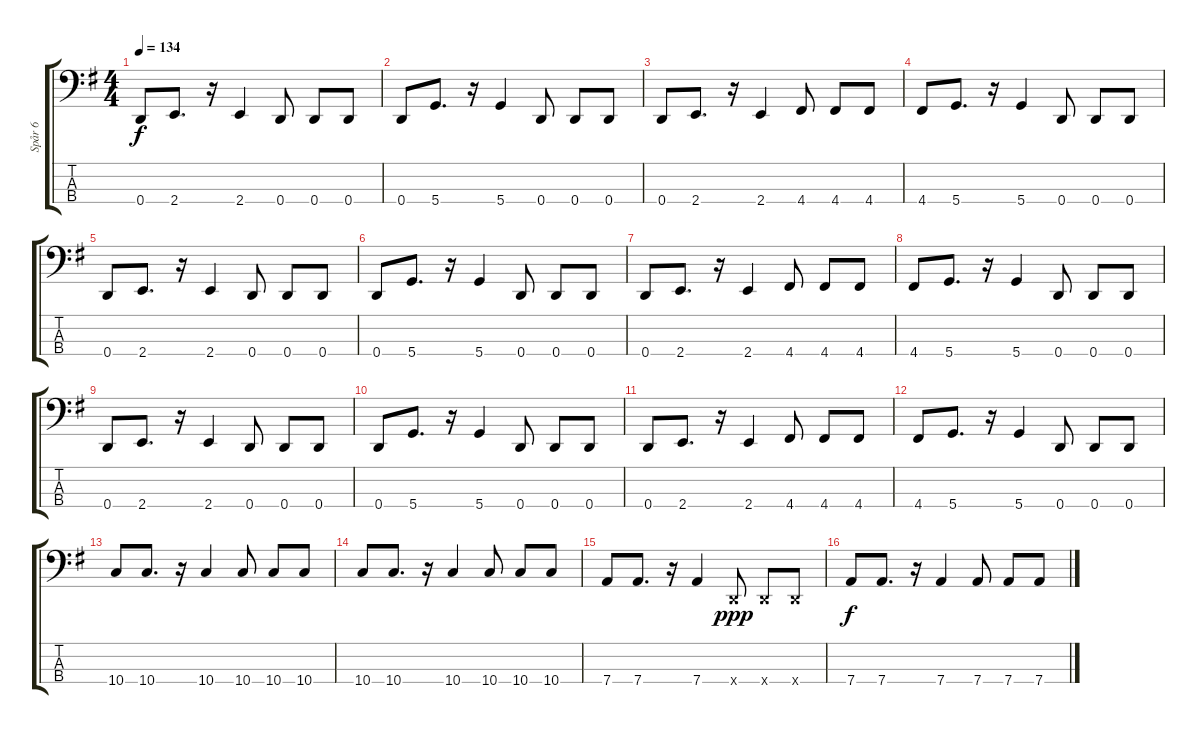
\track ("Spår 6" "Spår 6") {instrument electricbassfinger}
\staff {score tabs}
\tuning (G2 D2 A1 D1) {hide}
\ts (4 4)
\tempo 134
\clef f4
\ks g
0.4.8{dy f} 2.4.8{d} r.16 2.4.4 0.4.8 0.4.8 0.4.8 |
0.4.8 5.4.8{d} r.16 5.4.4 0.4.8 0.4.8 0.4.8 |
0.4.8 2.4.8{d} r.16 2.4.4 4.4.8 4.4.8 4.4.8 |
4.4.8 5.4.8{d} r.16 5.4.4 0.4.8 0.4.8 0.4.8 |
0.4.8 2.4.8{d} r.16 2.4.4 0.4.8 0.4.8 0.4.8 |
0.4.8 5.4.8{d} r.16 5.4.4 0.4.8 0.4.8 0.4.8 |
0.4.8 2.4.8{d} r.16 2.4.4 4.4.8 4.4.8 4.4.8 |
4.4.8 5.4.8{d} r.16 5.4.4 0.4.8 0.4.8 0.4.8 |
0.4.8 2.4.8{d} r.16 2.4.4 0.4.8 0.4.8 0.4.8 |
0.4.8 5.4.8{d} r.16 5.4.4 0.4.8 0.4.8 0.4.8 |
0.4.8 2.4.8{d} r.16 2.4.4 4.4.8 4.4.8 4.4.8 |
4.4.8 5.4.8{d} r.16 5.4.4 0.4.8 0.4.8 0.4.8 |
10.4.8 10.4.8{d} r.16 10.4.4 10.4.8 10.4.8 10.4.8 |
10.4.8 10.4.8{d} r.16 10.4.4 10.4.8 10.4.8 10.4.8 |
7.4.8 7.4.8{d} r.16 7.4.4 0.4{x}.8{dy ppp} 0.4{x}.8 0.4{x}.8 |
7.4.8{dy f} 7.4.8{d} r.16 7.4.4 7.4.8 7.4.8 7.4.8
